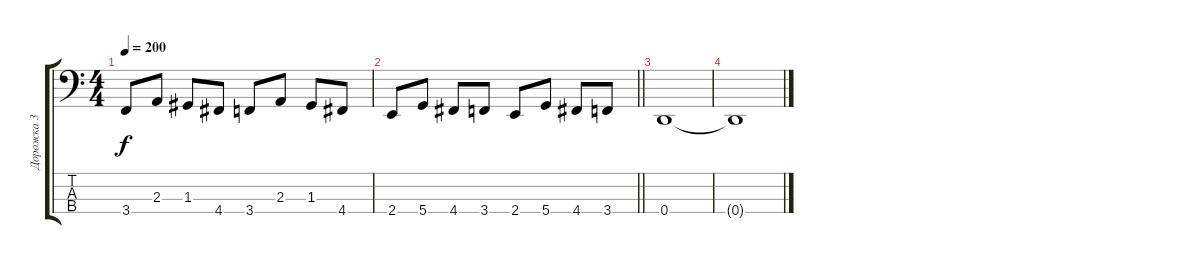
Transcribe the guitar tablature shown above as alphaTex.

\track ("Дорожка 3" "Дорожка 3") {instrument electricbasspick}
\staff {score tabs}
\tuning (F2 C2 G1 D1) {hide}
\ts (4 4)
\tempo 200
\clef f4
\ks c
3.4.8{dy f} 2.3.8 1.3.8 4.4.8 3.4.8 2.3.8 1.3.8 4.4.8 |
\barLineRight lightlight
2.4.8 5.4.8 4.4.8 3.4.8 2.4.8 5.4.8 4.4.8 3.4.8 |
0.4.1 |
0.4{t}.1
